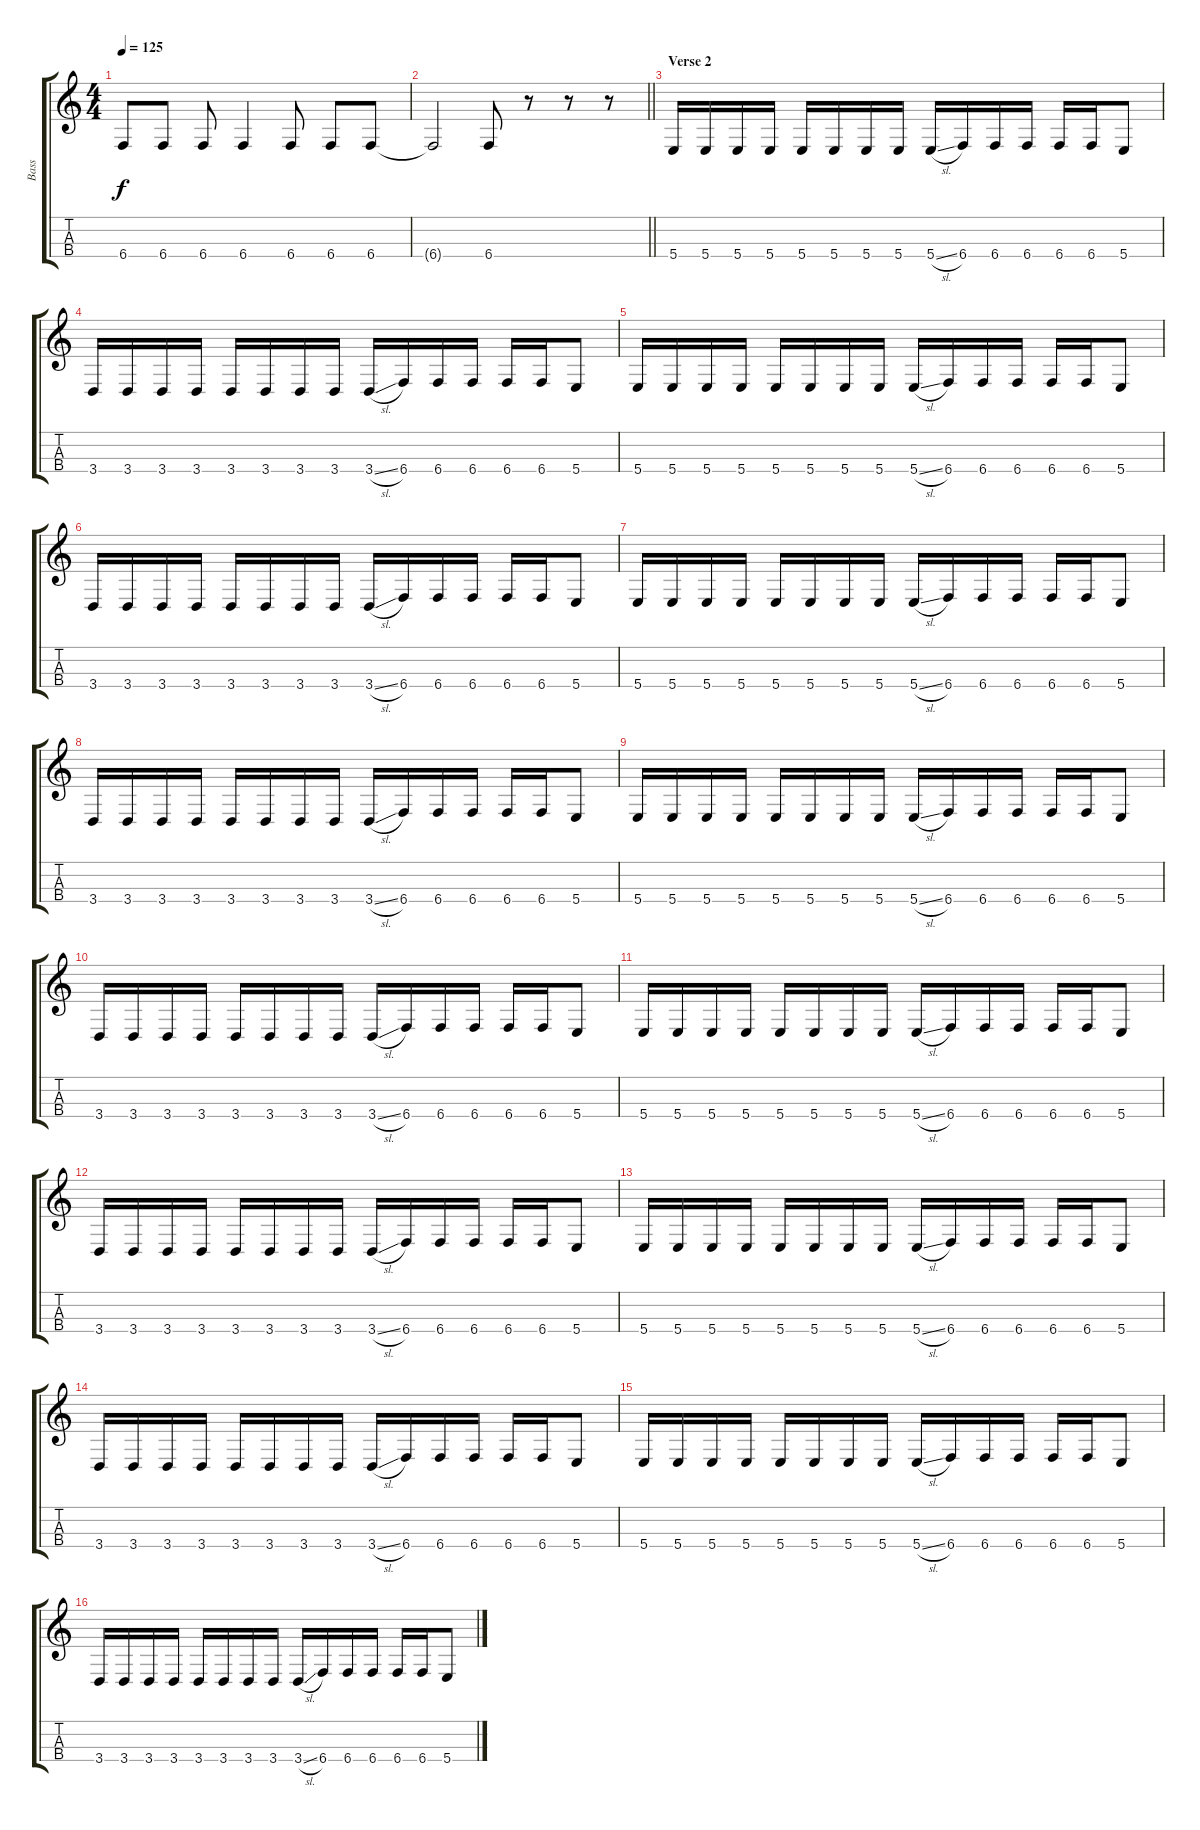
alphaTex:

\track ("Bass" "Bass") {instrument electricbassfinger}
\staff {score tabs}
\tuning (D3 A2 E2 B1) {hide}
\ts (4 4)
\tempo 125
\clef g2
\ks c
6.4{t}.8{dy f} 6.4.8 6.4.8 6.4.4 6.4.8 6.4.8 6.4.8 |
\barLineRight lightlight
6.4{t}.2 6.4.8 r.8 r.8 r.8 |
\section ("" "Verse 2")
5.4.16 5.4.16 5.4.16 5.4.16 5.4.16 5.4.16 5.4.16 5.4.16 5.4{sl}.16 6.4.16 6.4.16 6.4.16 6.4.16 6.4.16 5.4.8 |
3.4.16 3.4.16 3.4.16 3.4.16 3.4.16 3.4.16 3.4.16 3.4.16 3.4{sl}.16 6.4.16 6.4.16 6.4.16 6.4.16 6.4.16 5.4.8 |
5.4.16 5.4.16 5.4.16 5.4.16 5.4.16 5.4.16 5.4.16 5.4.16 5.4{sl}.16 6.4.16 6.4.16 6.4.16 6.4.16 6.4.16 5.4.8 |
3.4.16 3.4.16 3.4.16 3.4.16 3.4.16 3.4.16 3.4.16 3.4.16 3.4{sl}.16 6.4.16 6.4.16 6.4.16 6.4.16 6.4.16 5.4.8 |
5.4.16 5.4.16 5.4.16 5.4.16 5.4.16 5.4.16 5.4.16 5.4.16 5.4{sl}.16 6.4.16 6.4.16 6.4.16 6.4.16 6.4.16 5.4.8 |
3.4.16 3.4.16 3.4.16 3.4.16 3.4.16 3.4.16 3.4.16 3.4.16 3.4{sl}.16 6.4.16 6.4.16 6.4.16 6.4.16 6.4.16 5.4.8 |
5.4.16 5.4.16 5.4.16 5.4.16 5.4.16 5.4.16 5.4.16 5.4.16 5.4{sl}.16 6.4.16 6.4.16 6.4.16 6.4.16 6.4.16 5.4.8 |
3.4.16 3.4.16 3.4.16 3.4.16 3.4.16 3.4.16 3.4.16 3.4.16 3.4{sl}.16 6.4.16 6.4.16 6.4.16 6.4.16 6.4.16 5.4.8 |
5.4.16 5.4.16 5.4.16 5.4.16 5.4.16 5.4.16 5.4.16 5.4.16 5.4{sl}.16 6.4.16 6.4.16 6.4.16 6.4.16 6.4.16 5.4.8 |
3.4.16 3.4.16 3.4.16 3.4.16 3.4.16 3.4.16 3.4.16 3.4.16 3.4{sl}.16 6.4.16 6.4.16 6.4.16 6.4.16 6.4.16 5.4.8 |
5.4.16 5.4.16 5.4.16 5.4.16 5.4.16 5.4.16 5.4.16 5.4.16 5.4{sl}.16 6.4.16 6.4.16 6.4.16 6.4.16 6.4.16 5.4.8 |
3.4.16 3.4.16 3.4.16 3.4.16 3.4.16 3.4.16 3.4.16 3.4.16 3.4{sl}.16 6.4.16 6.4.16 6.4.16 6.4.16 6.4.16 5.4.8 |
5.4.16 5.4.16 5.4.16 5.4.16 5.4.16 5.4.16 5.4.16 5.4.16 5.4{sl}.16 6.4.16 6.4.16 6.4.16 6.4.16 6.4.16 5.4.8 |
3.4.16 3.4.16 3.4.16 3.4.16 3.4.16 3.4.16 3.4.16 3.4.16 3.4{sl}.16 6.4.16 6.4.16 6.4.16 6.4.16 6.4.16 5.4.8
